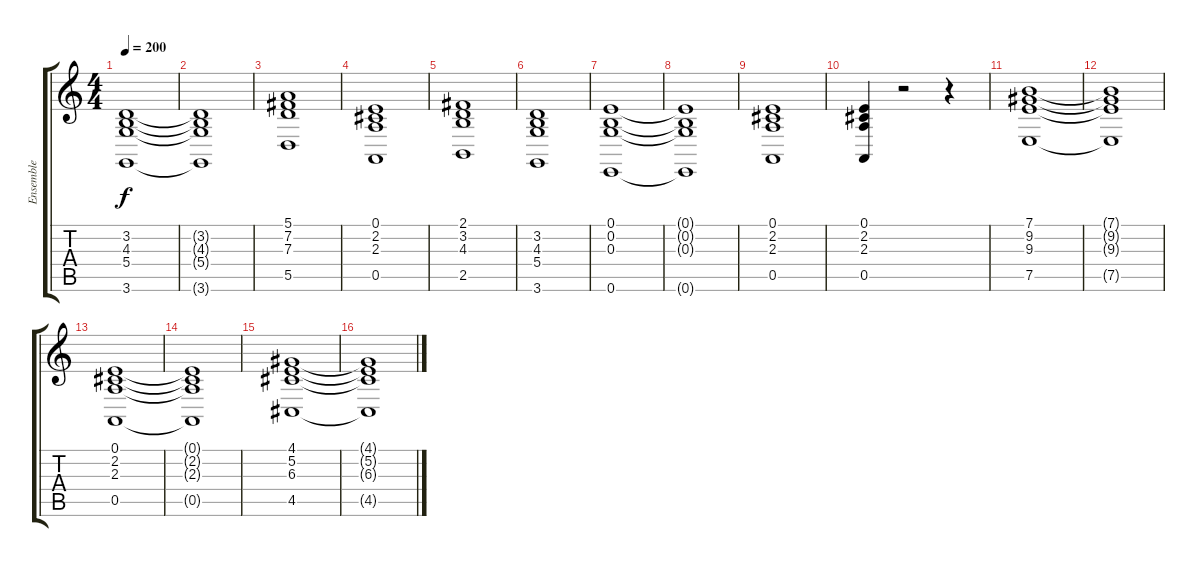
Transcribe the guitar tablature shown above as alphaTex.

\track ("Ensemble" "Ensemble") {instrument stringensemble1}
\staff {score tabs}
\tuning (E4 B3 G3 D3 A2 E2) {hide}
\ts (4 4)
\tempo 200
\clef g2
\ks c
(3.2 4.3 5.4 3.6).1{dy f} |
(3.2{t} 4.3{t} 5.4{t} 3.6{t}).1 |
\section ("" "")
(5.1 7.2 7.3 5.5).1 |
(0.1 2.2 2.3 0.5).1 |
(2.1 3.2 4.3 2.5).1 |
(3.2 4.3 5.4 3.6).1 |
(0.1 0.2 0.3 0.6).1 |
(0.1{t} 0.2{t} 0.3{t} 0.6{t}).1 |
(0.1 2.2 2.3 0.5).1 |
(0.1 2.2 2.3 0.5).4 r.2 r.4 |
\section ("" "")
(7.1 9.2 9.3 7.5).1 |
(7.1{t} 9.2{t} 9.3{t} 7.5{t}).1 |
(0.1 2.2 2.3 0.5).1 |
(0.1{t} 2.2{t} 2.3{t} 0.5{t}).1 |
(4.1 5.2 6.3 4.5).1 |
(4.1{t} 5.2{t} 6.3{t} 4.5{t}).1
